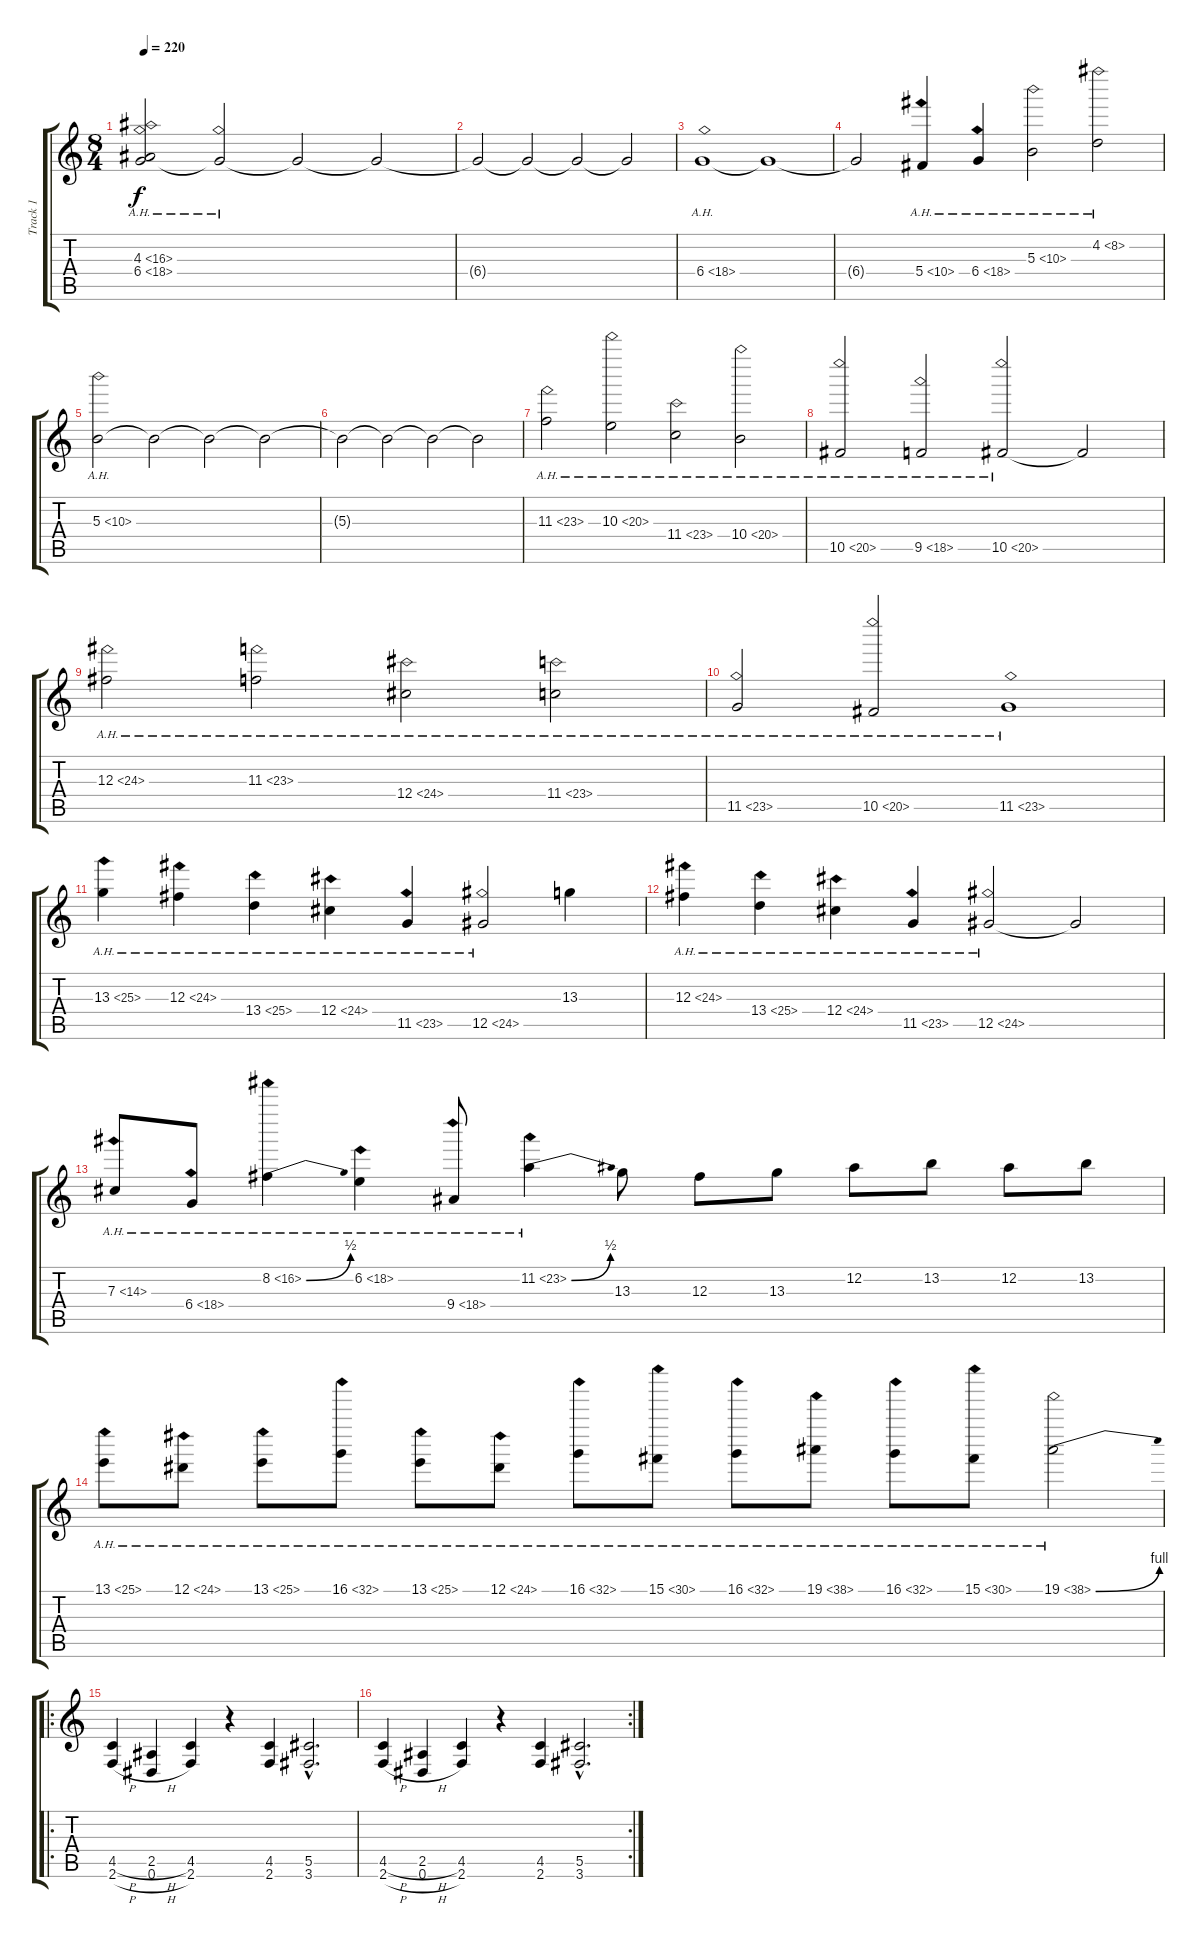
\track ("Track 1" "Track 1") {instrument distortionguitar}
\staff {score tabs}
\tuning (Eb4 Bb3 Gb3 Db3 Ab2 Eb2) {hide}
\ts (8 4)
\tempo 220
\clef g2
\ks c
(4.3{ah 12 t} 6.4{ah 12}).2{dy f} 6.4{ah 12 t}.2 6.4{t}.2 6.4{t}.2 |
6.4{t}.2 6.4{t}.2 6.4{t}.2 6.4{t}.2 |
6.4{ah 12}.1 6.4{t}.1 |
6.4{t}.2 5.4{ah 5}.4 6.4{ah 12}.4 5.3{ah 5}.2 4.2{ah 4}.2 |
5.3{ah 5}.2 5.3{t}.2 5.3{t}.2 5.3{t}.2 |
5.3{t}.2 5.3{t}.2 5.3{t}.2 5.3{t}.2 |
11.3{ah 12}.2 10.3{ah 10}.2 11.4{ah 12}.2 10.4{ah 10}.2 |
10.5{ah 10}.2 9.5{ah 9}.2 10.5{ah 10}.2 10.5{t}.2 |
12.3{ah 12}.2 11.3{ah 12}.2 12.4{ah 12}.2 11.4{ah 12}.2 |
11.5{ah 12}.2 10.5{ah 10}.2 11.5{ah 12}.1 |
13.3{ah 12}.4 12.3{ah 12}.4 13.4{ah 12}.4 12.4{ah 12}.4 11.5{ah 12}.4 12.5{ah 12}.2 13.3.4 |
12.3{ah 12}.4 13.4{ah 12}.4 12.4{ah 12}.4 11.5{ah 12}.4 12.5{ah 12}.2 12.5{t}.2 |
7.3{ah 7}.8 6.4{ah 12}.8 8.2{be (bend 0 0 60 2) ah 8}.4 6.2{ah 12}.4 9.4{ah 9}.8 11.2{be (bend 0 0 60 2) ah 12}.4 13.3.8 12.3.8 13.3.8 12.2.8 13.2.8 12.2.8 13.2.8 |
13.1{ah 12}.8 12.1{ah 12}.8 13.1{ah 12}.8 16.1{ah 16}.8 13.1{ah 12}.8 12.1{ah 12}.8 16.1{ah 16}.8 15.1{ah 15}.8 16.1{ah 16}.8 19.1{ah 19}.8 16.1{ah 16}.8 15.1{ah 15}.8 19.1{be (bend 0 0 60 4) ah 19}.2 |
\ro
(4.5{h} 2.6{h}).4 (2.5{h} 0.6{h}).4 (4.5 2.6).4 r.4 (4.5 2.6).4 (5.5{hac} 3.6{hac}).2{d} |
\rc 2
(4.5{h} 2.6{h}).4 (2.5{h} 0.6{h}).4 (4.5 2.6).4 r.4 (4.5 2.6).4 (5.5{hac} 3.6{hac}).2{d}
